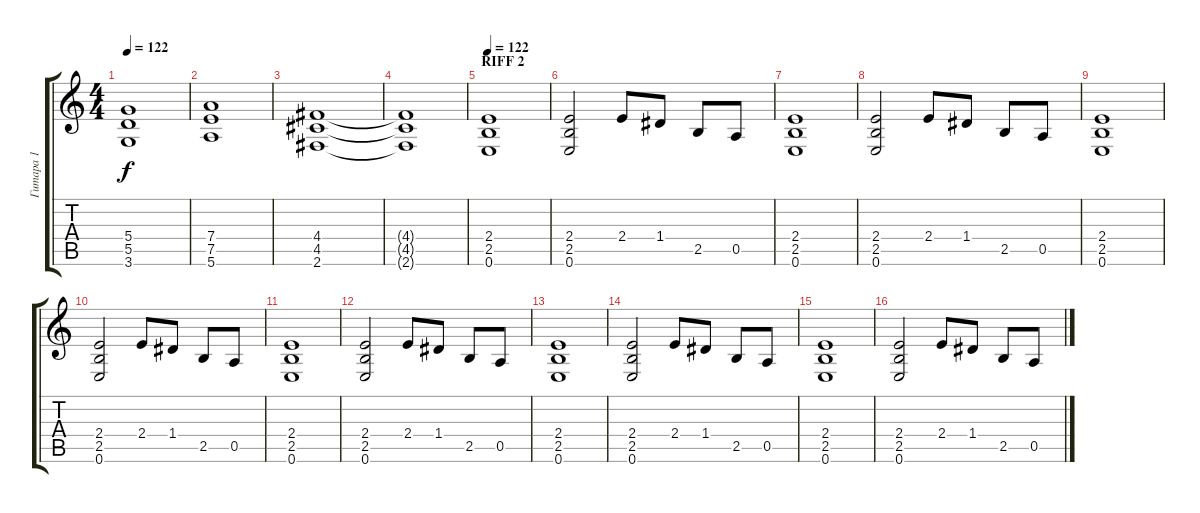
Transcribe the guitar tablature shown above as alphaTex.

\track ("Гитара 1" "Гитара 1") {instrument overdrivenguitar}
\staff {score tabs}
\tuning (E4 B3 G3 D3 A2 E2) {hide}
\ts (4 4)
\tempo 122
\clef g2
\ks c
(5.4 5.5 3.6).1{dy f} |
(7.4 7.5 5.6).1 |
(4.4 4.5 2.6).1 |
(4.4{t} 4.5{t} 2.6{t}).1 |
\section ("" "RIFF 2")
\tempo 122
(2.4 2.5 0.6).1 |
(2.4 2.5 0.6).2 2.4.8 1.4.8 2.5.8 0.5.8 |
(2.4 2.5 0.6).1 |
(2.4 2.5 0.6).2 2.4.8 1.4.8 2.5.8 0.5.8 |
(2.4 2.5 0.6).1 |
(2.4 2.5 0.6).2 2.4.8 1.4.8 2.5.8 0.5.8 |
(2.4 2.5 0.6).1 |
(2.4 2.5 0.6).2 2.4.8 1.4.8 2.5.8 0.5.8 |
(2.4 2.5 0.6).1 |
(2.4 2.5 0.6).2 2.4.8 1.4.8 2.5.8 0.5.8 |
(2.4 2.5 0.6).1 |
(2.4 2.5 0.6).2 2.4.8 1.4.8 2.5.8 0.5.8
